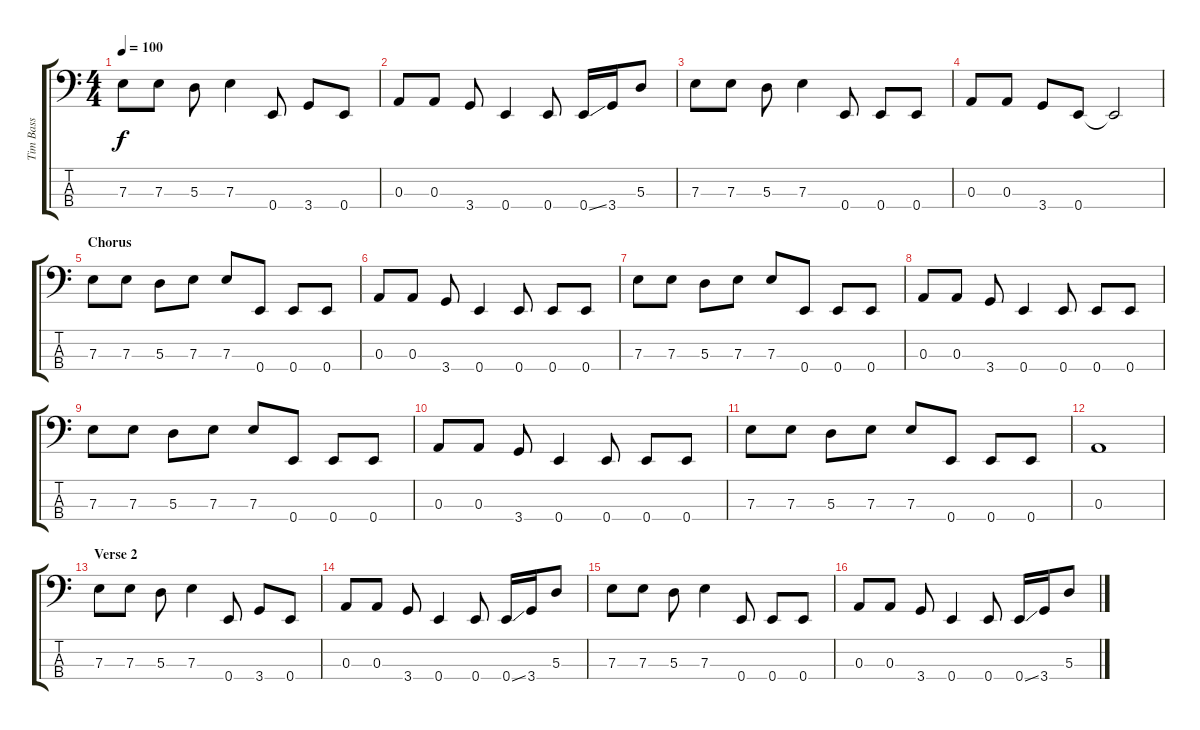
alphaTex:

\track ("Tim Bass" "Tim Bass") {instrument electricbassfinger}
\staff {score tabs}
\tuning (G2 D2 A1 E1) {hide}
\ts (4 4)
\tempo 100
\clef f4
\ks c
7.3.8{dy f} 7.3.8 5.3.8 7.3.4 0.4.8 3.4.8 0.4.8 |
0.3.8 0.3.8 3.4.8 0.4.4 0.4.8 0.4{ss}.16 3.4.16 5.3.8 |
7.3.8 7.3.8 5.3.8 7.3.4 0.4.8 0.4.8 0.4.8 |
0.3.8 0.3.8 3.4.8 0.4.8 0.4{t}.2 |
\section ("" "Chorus")
7.3.8 7.3.8 5.3.8 7.3.8 7.3.8 0.4.8 0.4.8 0.4.8 |
0.3.8 0.3.8 3.4.8 0.4.4 0.4.8 0.4.8 0.4.8 |
7.3.8 7.3.8 5.3.8 7.3.8 7.3.8 0.4.8 0.4.8 0.4.8 |
0.3.8 0.3.8 3.4.8 0.4.4 0.4.8 0.4.8 0.4.8 |
7.3.8 7.3.8 5.3.8 7.3.8 7.3.8 0.4.8 0.4.8 0.4.8 |
0.3.8 0.3.8 3.4.8 0.4.4 0.4.8 0.4.8 0.4.8 |
7.3.8 7.3.8 5.3.8 7.3.8 7.3.8 0.4.8 0.4.8 0.4.8 |
0.3.1 |
\section ("" "Verse 2")
7.3.8 7.3.8 5.3.8 7.3.4 0.4.8 3.4.8 0.4.8 |
0.3.8 0.3.8 3.4.8 0.4.4 0.4.8 0.4{ss}.16 3.4.16 5.3.8 |
7.3.8 7.3.8 5.3.8 7.3.4 0.4.8 0.4.8 0.4.8 |
0.3.8 0.3.8 3.4.8 0.4.4 0.4.8 0.4{ss}.16 3.4.16 5.3.8
